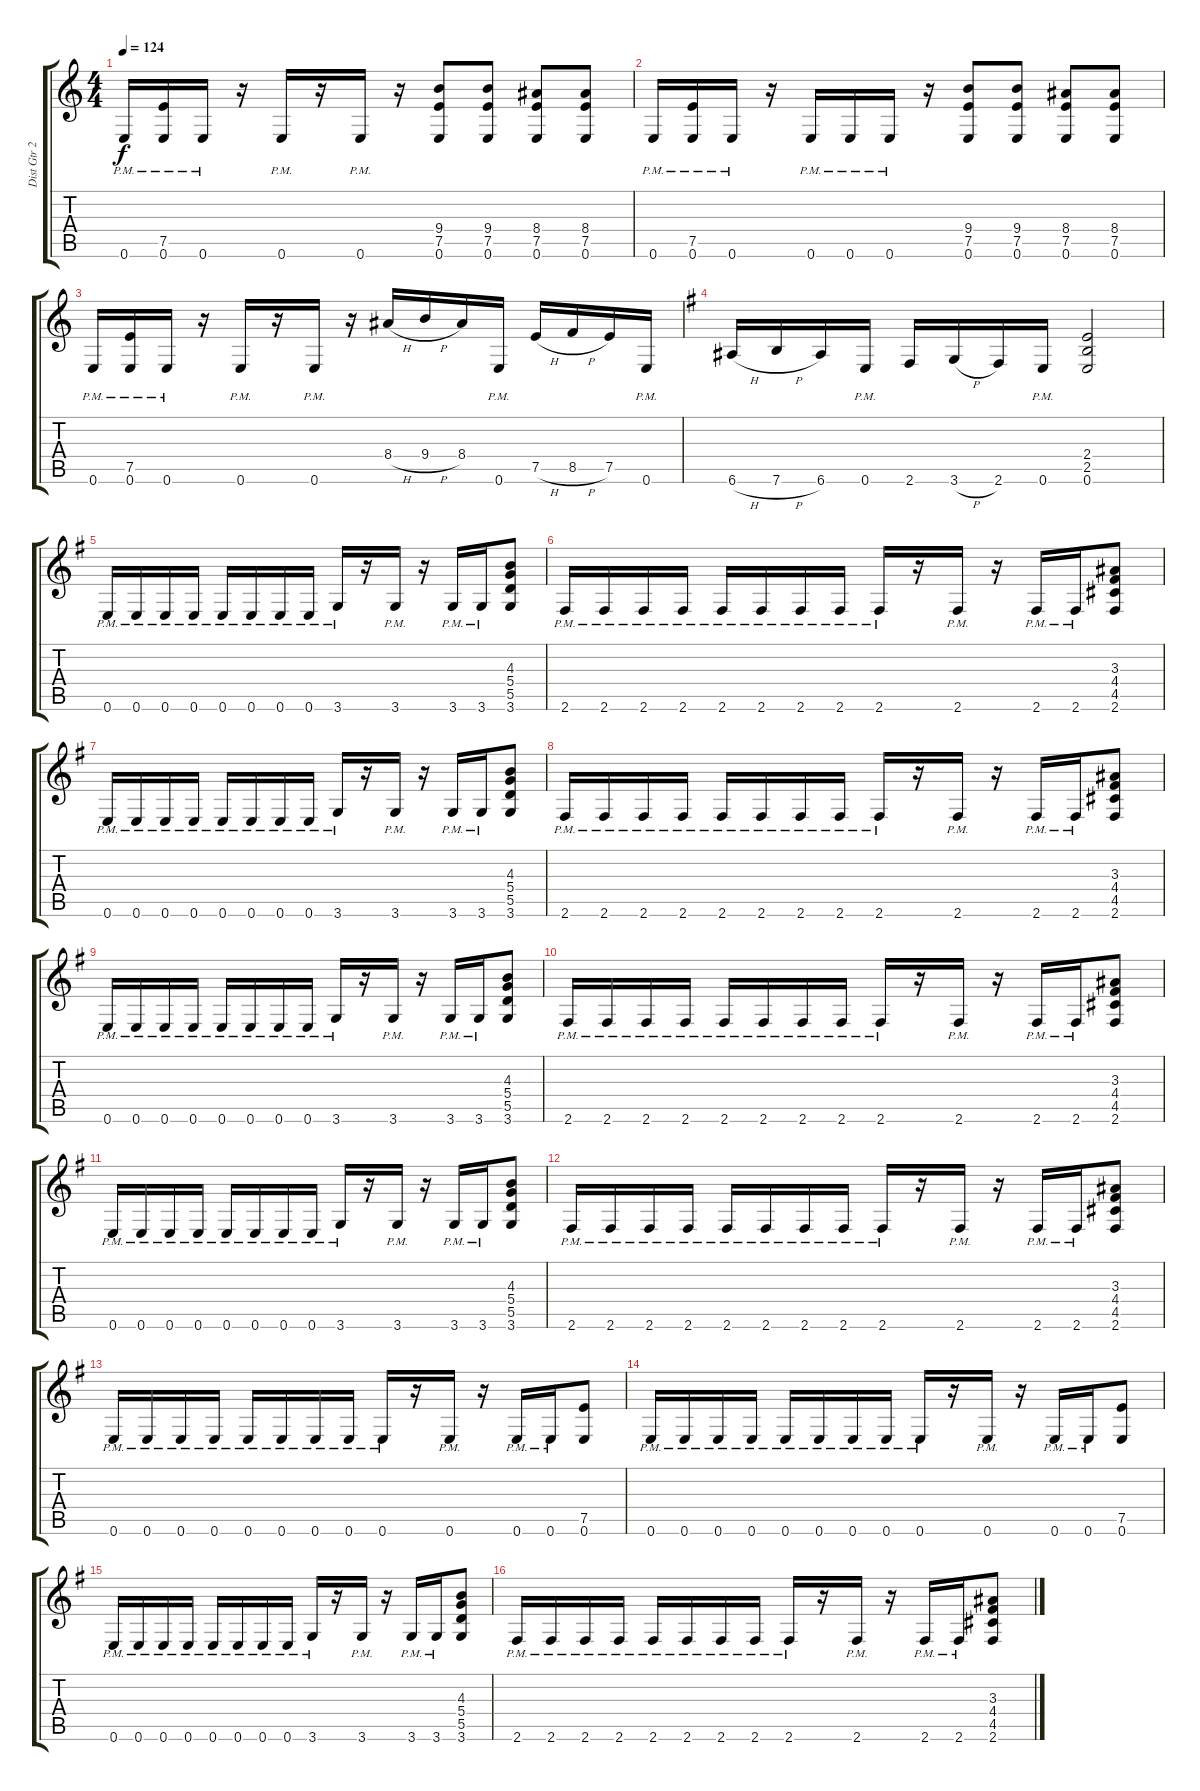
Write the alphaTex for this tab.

\track ("Dist Gtr 2" "Dist Gtr 2") {instrument distortionguitar}
\staff {score tabs}
\tuning (E4 B3 G3 D3 A2 E2) {hide}
\ts (4 4)
\tempo 124
\clef g2
\ks c
0.6{pm}.16{dy f} (7.5{pm} 0.6{pm}).16 0.6{pm}.16 r.16 0.6{pm}.16 r.16 0.6{pm}.16 r.16 (9.4 7.5 0.6).8 (9.4 7.5 0.6).8 (8.4 7.5 0.6).8 (8.4 7.5 0.6).8 |
0.6{pm}.16 (7.5{pm} 0.6{pm}).16 0.6{pm}.16 r.16 0.6{pm}.16 0.6{pm}.16 0.6{pm}.16 r.16 (9.4 7.5 0.6).8 (9.4 7.5 0.6).8 (8.4 7.5 0.6).8 (8.4 7.5 0.6).8 |
0.6{pm}.16 (7.5{pm} 0.6{pm}).16 0.6{pm}.16 r.16 0.6{pm}.16 r.16 0.6{pm}.16 r.16 8.4{h}.16 9.4{h}.16 8.4.16 0.6{pm}.16 7.5{h}.16 8.5{h}.16 7.5.16 0.6{pm}.16 |
\ks g
6.6{h}.16 7.6{h}.16 6.6.16 0.6{pm}.16 2.6.16 3.6{h}.16 2.6.16 0.6{pm}.16 (2.4 2.5 0.6).2 |
0.6{pm}.16 0.6{pm}.16 0.6{pm}.16 0.6{pm}.16 0.6{pm}.16 0.6{pm}.16 0.6{pm}.16 0.6{pm}.16 3.6{pm}.16 r.16 3.6{pm}.16 r.16 3.6{pm}.16 3.6{pm}.16 (4.3 5.4 5.5 3.6).8 |
2.6{pm}.16 2.6{pm}.16 2.6{pm}.16 2.6{pm}.16 2.6{pm}.16 2.6{pm}.16 2.6{pm}.16 2.6{pm}.16 2.6{pm}.16 r.16 2.6{pm}.16 r.16 2.6{pm}.16 2.6{pm}.16 (3.3 4.4 4.5 2.6).8 |
0.6{pm}.16 0.6{pm}.16 0.6{pm}.16 0.6{pm}.16 0.6{pm}.16 0.6{pm}.16 0.6{pm}.16 0.6{pm}.16 3.6{pm}.16 r.16 3.6{pm}.16 r.16 3.6{pm}.16 3.6{pm}.16 (4.3 5.4 5.5 3.6).8 |
2.6{pm}.16 2.6{pm}.16 2.6{pm}.16 2.6{pm}.16 2.6{pm}.16 2.6{pm}.16 2.6{pm}.16 2.6{pm}.16 2.6{pm}.16 r.16 2.6{pm}.16 r.16 2.6{pm}.16 2.6{pm}.16 (3.3 4.4 4.5 2.6).8 |
0.6{pm}.16 0.6{pm}.16 0.6{pm}.16 0.6{pm}.16 0.6{pm}.16 0.6{pm}.16 0.6{pm}.16 0.6{pm}.16 3.6{pm}.16 r.16 3.6{pm}.16 r.16 3.6{pm}.16 3.6{pm}.16 (4.3 5.4 5.5 3.6).8 |
2.6{pm}.16 2.6{pm}.16 2.6{pm}.16 2.6{pm}.16 2.6{pm}.16 2.6{pm}.16 2.6{pm}.16 2.6{pm}.16 2.6{pm}.16 r.16 2.6{pm}.16 r.16 2.6{pm}.16 2.6{pm}.16 (3.3 4.4 4.5 2.6).8 |
0.6{pm}.16 0.6{pm}.16 0.6{pm}.16 0.6{pm}.16 0.6{pm}.16 0.6{pm}.16 0.6{pm}.16 0.6{pm}.16 3.6{pm}.16 r.16 3.6{pm}.16 r.16 3.6{pm}.16 3.6{pm}.16 (4.3 5.4 5.5 3.6).8 |
2.6{pm}.16 2.6{pm}.16 2.6{pm}.16 2.6{pm}.16 2.6{pm}.16 2.6{pm}.16 2.6{pm}.16 2.6{pm}.16 2.6{pm}.16 r.16 2.6{pm}.16 r.16 2.6{pm}.16 2.6{pm}.16 (3.3 4.4 4.5 2.6).8 |
0.6{pm}.16 0.6{pm}.16 0.6{pm}.16 0.6{pm}.16 0.6{pm}.16 0.6{pm}.16 0.6{pm}.16 0.6{pm}.16 0.6{pm}.16 r.16 0.6{pm}.16 r.16 0.6{pm}.16 0.6{pm}.16 (7.5 0.6).8 |
0.6{pm}.16 0.6{pm}.16 0.6{pm}.16 0.6{pm}.16 0.6{pm}.16 0.6{pm}.16 0.6{pm}.16 0.6{pm}.16 0.6{pm}.16 r.16 0.6{pm}.16 r.16 0.6{pm}.16 0.6{pm}.16 (7.5 0.6).8 |
0.6{pm}.16 0.6{pm}.16 0.6{pm}.16 0.6{pm}.16 0.6{pm}.16 0.6{pm}.16 0.6{pm}.16 0.6{pm}.16 3.6{pm}.16 r.16 3.6{pm}.16 r.16 3.6{pm}.16 3.6{pm}.16 (4.3 5.4 5.5 3.6).8 |
2.6{pm}.16 2.6{pm}.16 2.6{pm}.16 2.6{pm}.16 2.6{pm}.16 2.6{pm}.16 2.6{pm}.16 2.6{pm}.16 2.6{pm}.16 r.16 2.6{pm}.16 r.16 2.6{pm}.16 2.6{pm}.16 (3.3 4.4 4.5 2.6).8
